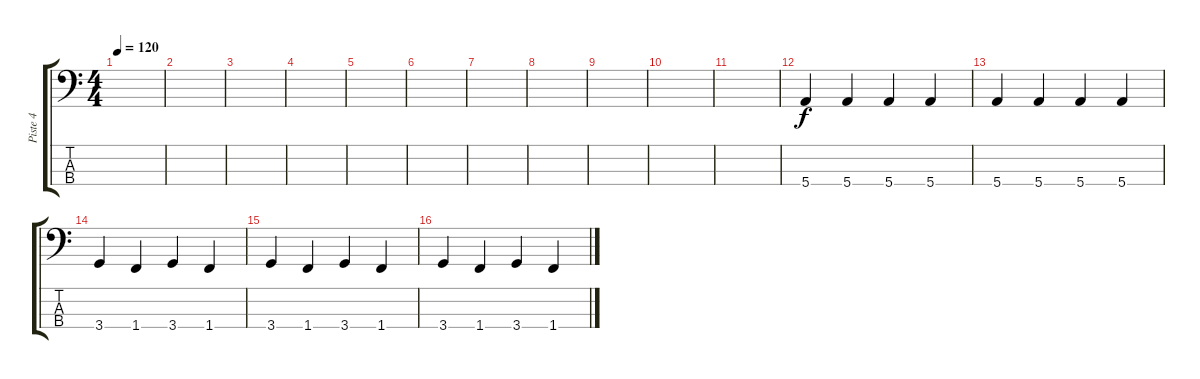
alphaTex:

\track ("Piste 4" "Piste 4") {instrument electricbasspick}
\staff {score tabs}
\tuning (G2 D2 A1 E1) {hide}
\ts (4 4)
\tempo 120
\clef f4
\ks c
|
|
|
|
|
|
|
|
|
|
|
5.4.4 5.4.4 5.4.4 5.4.4 |
5.4.4 5.4.4 5.4.4 5.4.4 |
3.4.4 1.4.4 3.4.4 1.4.4 |
3.4.4 1.4.4 3.4.4 1.4.4 |
3.4.4 1.4.4 3.4.4 1.4.4
